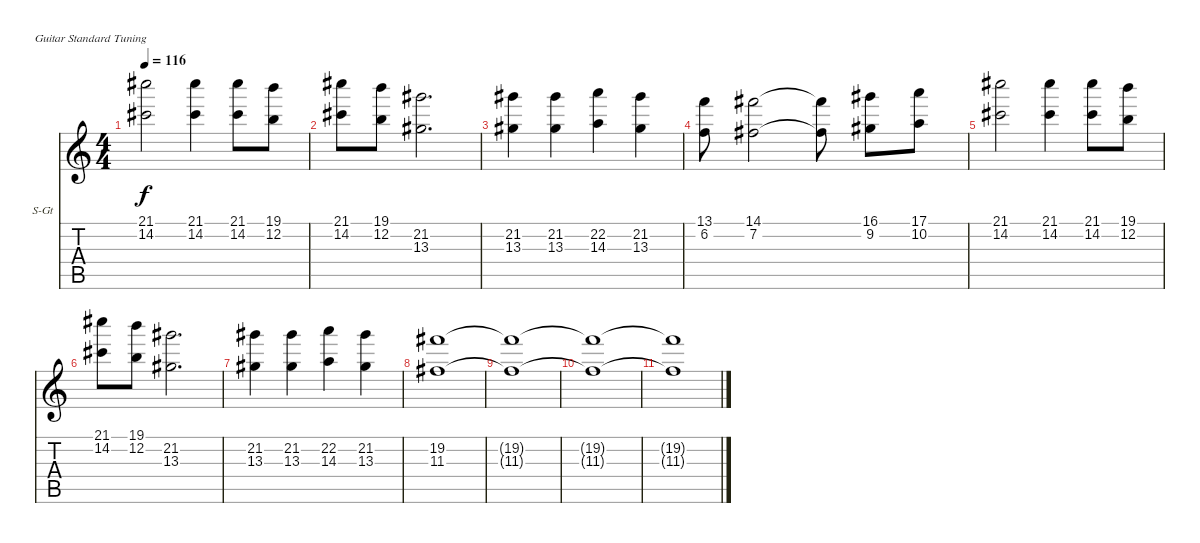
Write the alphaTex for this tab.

\bracketExtendMode nobrackets
\firstSystemTrackNameOrientation horizontal
\otherSystemsTrackNameOrientation horizontal
\track ("Keyboard and High strings" "S-Gt") {instrument stringensemble1}
\staff {score tabs}
\tuning (E4 B3 G3 D3 A2 E2)
\displaytranspose 12
\ts (4 4)
\tempo 116
\clef g2
\ks c
(21.1 14.2).2{dy f} (21.1 14.2).4 (21.1 14.2).8 (19.1 12.2).8 |
(21.1 14.2).8 (19.1 12.2).8 (21.2 13.3).2{d} |
(21.2 13.3).4 (21.2 13.3).4 (22.2 14.3).4 (21.2 13.3).4 |
(13.1 6.2).8 (14.1 7.2).2 (14.1{t} 7.2{t}).8 (16.1 9.2).8 (17.1 10.2).8 |
(21.1 14.2).2 (21.1 14.2).4 (21.1 14.2).8 (19.1 12.2).8 |
(21.1 14.2).8 (19.1 12.2).8 (21.2 13.3).2{d} |
(21.2 13.3).4 (21.2 13.3).4 (22.2 14.3).4 (21.2 13.3).4 |
(19.2 11.3).1 |
(19.2{t} 11.3{t}).1 |
(19.2{t} 11.3{t}).1 |
(19.2{t} 11.3{t}).1
